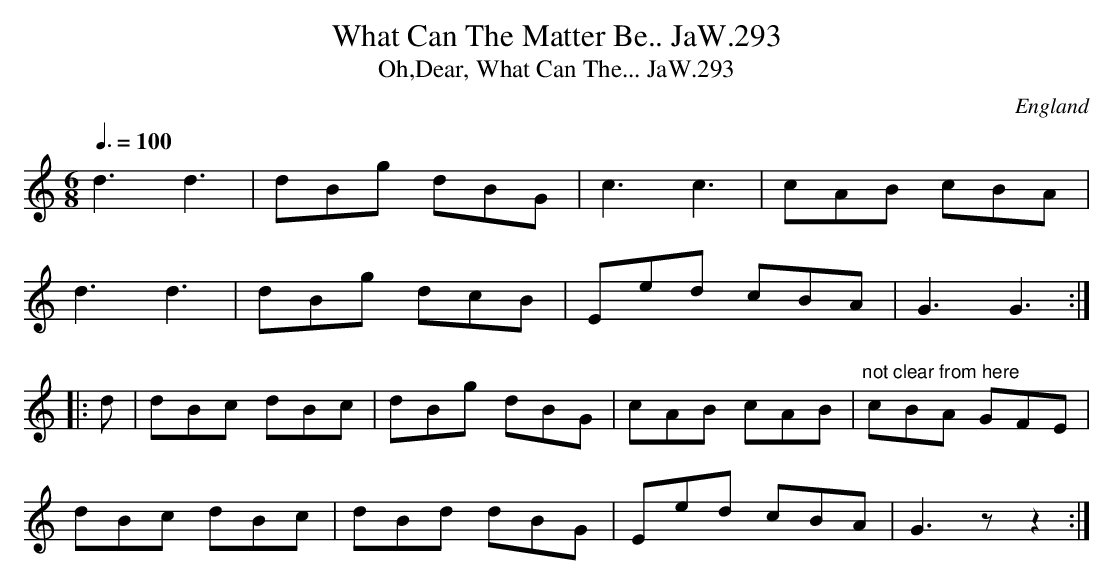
X:1
T:What Can The Matter Be.. JaW.293
T:Oh,Dear, What Can The... JaW.293
M:6/8
L:1/8
Q:3/8=100
O:England
K:C major
d3d3|dBg dBG|c3c3|cAB cBA|!
d3d3|dBg dcB|Eed cBA|G3G3:|!
|:d|dBc dBc|dBg dBG|cAB cAB|\
"not clear from here"cBA GFE|!
dBc dBc|dBd dBG|Eed cBA|G3zz2:|
